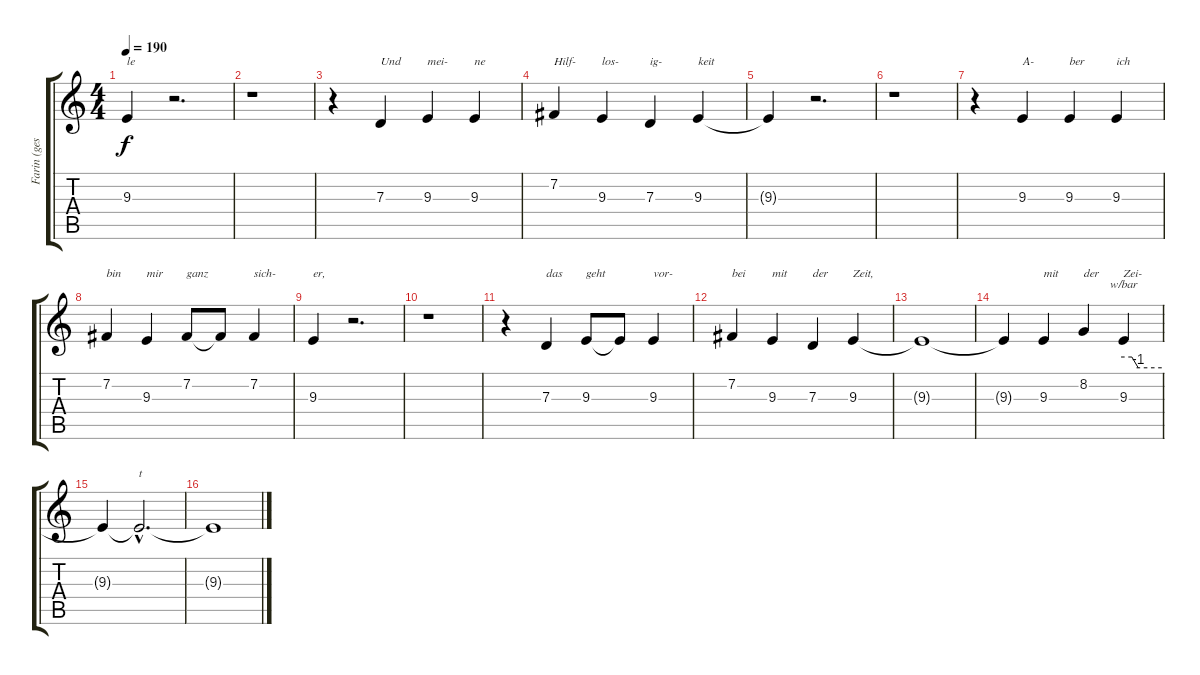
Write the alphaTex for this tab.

\track ("Farin (gesang)" "Farin (ges") {instrument trumpet}
\staff {score tabs}
\tuning (E4 B3 G3 D3 A2 E2) {hide}
\ts (4 4)
\tempo 190
\clef g2
\ks c
9.3.4{txt "le" dy f} r.2{d} |
r.1 |
r.4 7.3.4{txt "Und"} 9.3.4{txt "mei-"} 9.3.4{txt "ne"} |
7.2.4{txt "Hilf-"} 9.3.4{txt "los-"} 7.3.4{txt "ig-"} 9.3.4{txt "keit"} |
9.3{t}.4 r.2{d} |
r.1 |
r.4 9.3.4{txt "A-"} 9.3.4{txt "ber"} 9.3.4{txt "ich"} |
7.2.4{txt "bin"} 9.3.4{txt "mir"} 7.2.8{txt "ganz"} 7.2{t}.8 7.2.4{txt "sich-"} |
9.3.4{txt "er,"} r.2{d} |
r.1 |
r.4 7.3.4{txt "das"} 9.3.8{txt "geht"} 9.3{t}.8 9.3.4{txt "vor-"} |
7.2.4{txt "bei"} 9.3.4{txt "mit"} 7.3.4{txt "der"} 9.3.4{txt "Zeit,"} |
9.3{t}.1 |
9.3{t}.4 9.3.4{txt "mit"} 8.2.4{txt "der"} 9.3.4{tbe (custom default 0 0 13 0 23 -4 60 -4) txt "Zei-"} |
9.3{t}.4 9.3{hac t}.2{d txt "t"} |
9.3{t}.1
